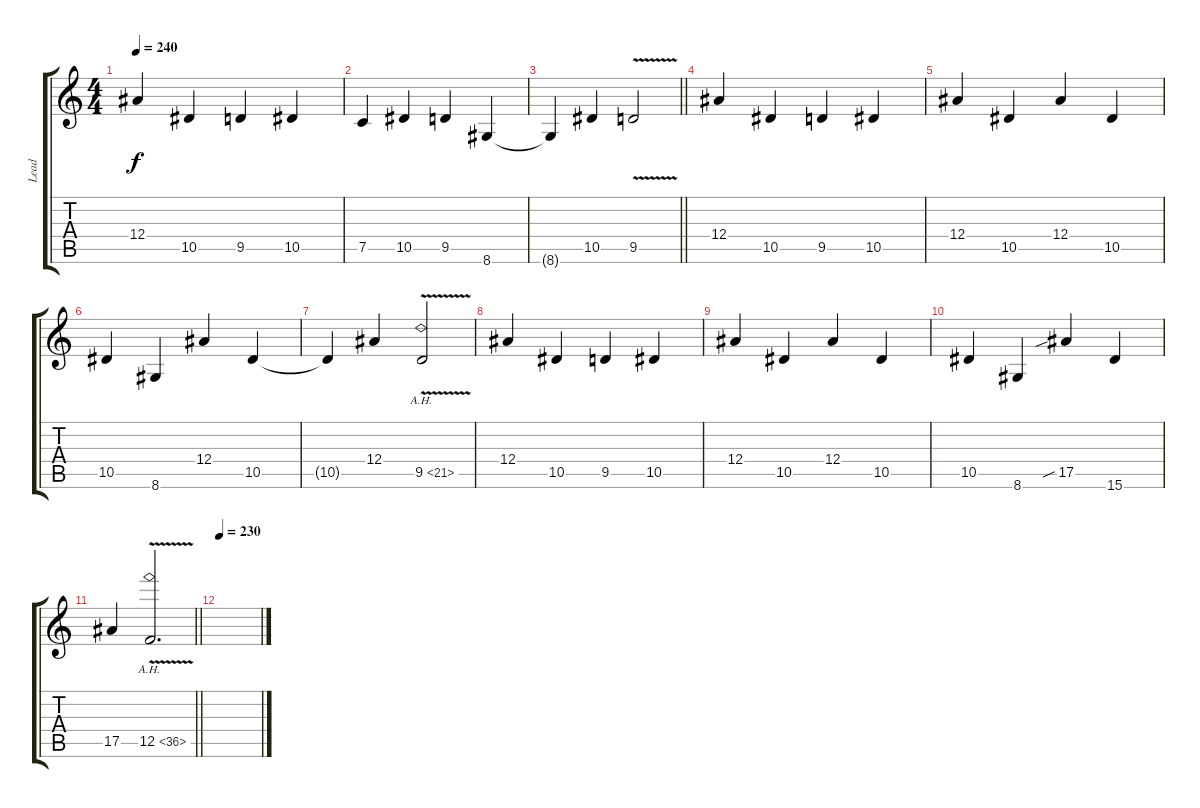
\track ("Lead" "Lead") {instrument distortionguitar}
\staff {score tabs}
\tuning (C4 G3 Eb3 Bb2 F2 C2) {hide}
\ts (4 4)
\tempo 240
\clef g2
\ks c
12.4.4{dy f} 10.5.4 9.5.4 10.5.4 |
7.5.4 10.5.4 9.5.4 8.6.4 |
\barLineRight lightlight
8.6{t}.4 10.5.4 9.5{v}.2 |
\section ("" "")
12.4.4 10.5.4 9.5.4 10.5.4 |
12.4.4 10.5.4 12.4.4 10.5.4 |
10.5.4 8.6.4 12.4.4 10.5.4 |
10.5{t}.4 12.4.4 9.5{ah 12 v}.2 |
12.4.4 10.5.4 9.5.4 10.5.4 |
12.4.4 10.5.4 12.4.4 10.5.4 |
10.5.4 8.6.4 17.5{sib}.4 15.6.4 |
\barLineRight lightlight
17.5.4 12.5{ah 24 v}.2{d} |
\section ("" "")
\tempo 230
